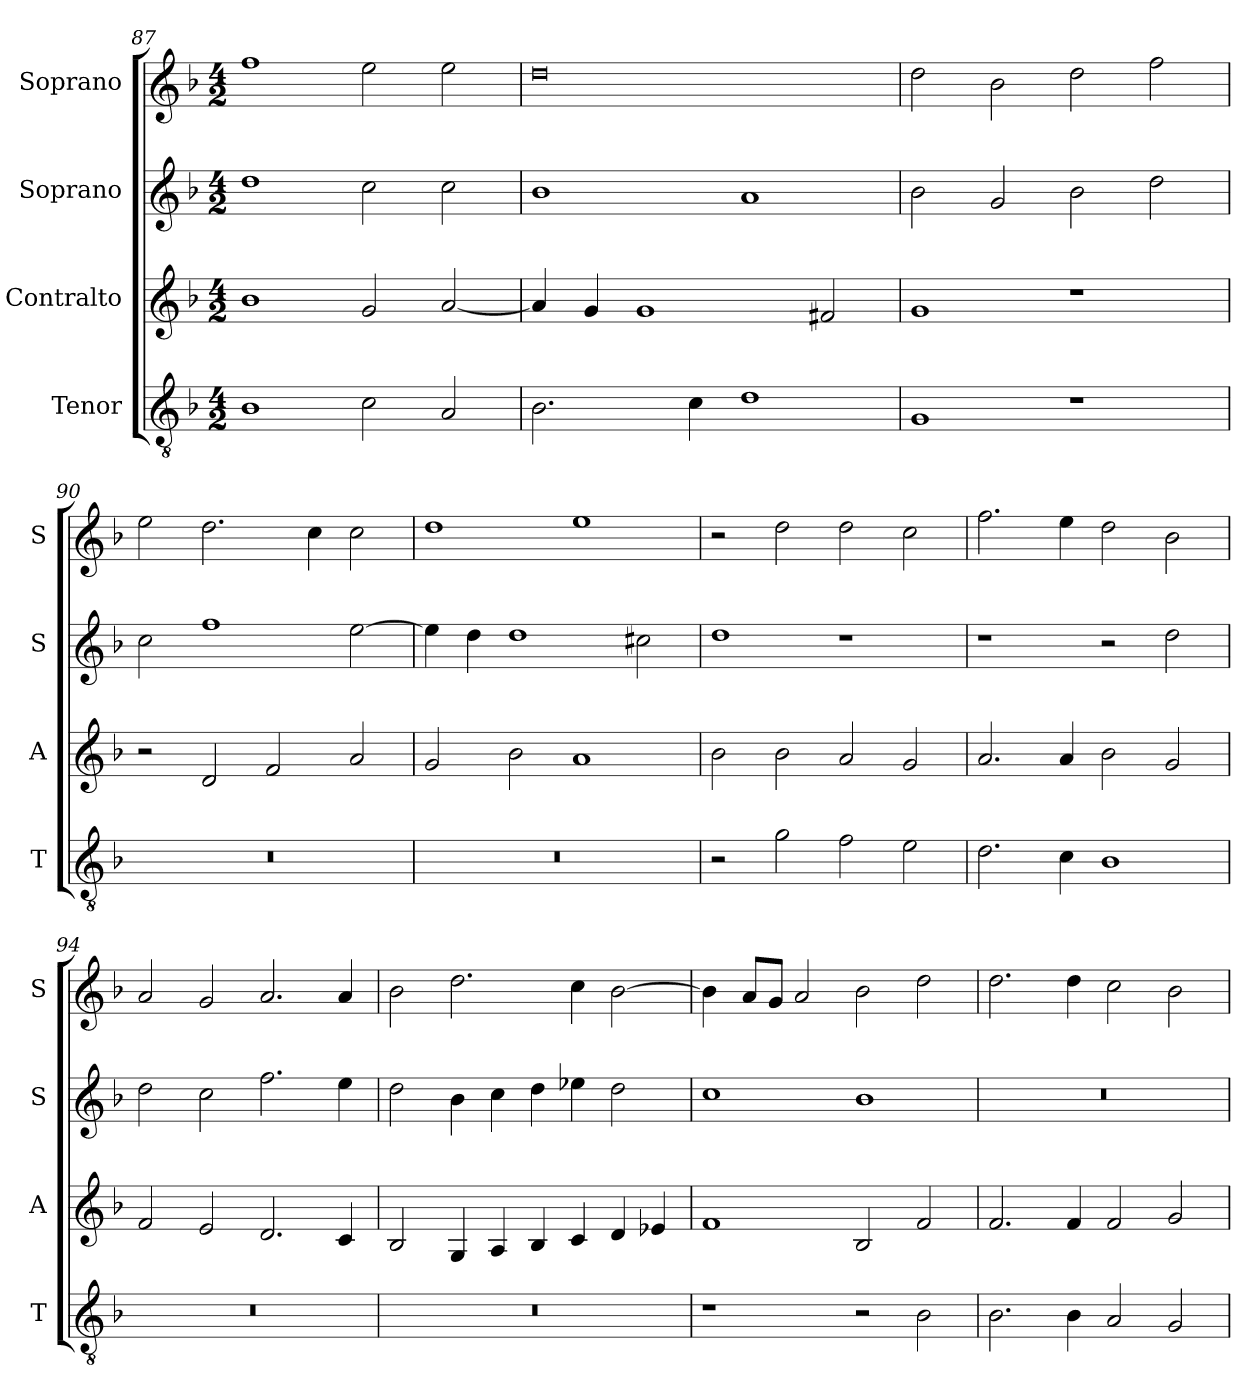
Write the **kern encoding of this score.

**kern	**kern	**kern	**kern
*part4	*part3	*part2	*part1
*staff4	*staff3	*staff2	*staff1
*I"Tenor	*I"Contralto	*I"Soprano	*I"Soprano
*I'T	*I'A	*I'S	*I'S
*clefGv2	*clefG2	*clefG2	*clefG2
*k[b-]	*k[b-]	*k[b-]	*k[b-]
*G:dor	*G:dor	*G:dor	*G:dor
*M4/2	*M4/2	*M4/2	*M4/2
=87	=87	=87	=87
1B-	1b-	1dd	1ff
2c	2g	2cc	2ee
2A	[2a	2cc	2ee
=88	=88	=88	=88
2.B-	4a]	1b-	0dd
.	4g	.	.
.	1g	.	.
4c	.	.	.
1d	.	1a	.
.	2f#X	.	.
=89	=89	=89	=89
1G	1g	2b-	2dd
.	.	2g	2b-
1r	1r	2b-	2dd
.	.	2dd	2ff
=90	=90	=90	=90
0r	2r	2cc	2ee
.	2d	1ff	2.dd
.	2f	.	.
.	.	.	4cc
.	2a	[2ee	2cc
=91	=91	=91	=91
0r	2g	4ee]	1dd
.	.	4dd	.
.	2b-	1dd	.
.	1a	.	1ee
.	.	2cc#X	.
=92	=92	=92	=92
2r	2b-	1dd	2r
2g	2b-	.	2dd
2f	2a	1r	2dd
2e	2g	.	2cc
=93	=93	=93	=93
2.d	2.a	1r	2.ff
4c	4a	.	4ee
1B-	2b-	2r	2dd
.	2g	2dd	2b-
=94	=94	=94	=94
0r	2f	2dd	2a
.	2e	2cc	2g
.	2.d	2.ff	2.a
.	4c	4ee	4a
=95	=95	=95	=95
0r	2B-	2dd	2b-
.	4G	4b-	2.dd
.	4A	4cc	.
.	4B-	4dd	.
.	4c	4ee-X	4cc
.	4d	2dd	[2b-
.	4e-X	.	.
=96	=96	=96	=96
1r	1f	1cc	4b-]
.	.	.	8a/L
.	.	.	8g/J
.	.	.	2a
2r	2B-	1b-	2b-
2B-	2f	.	2dd
=97	=97	=97	=97
2.B-	2.f	0r	2.dd
4B-	4f	.	4dd
2A	2f	.	2cc
2G	2g	.	2b-
=	=	=	=
*-	*-	*-	*-
